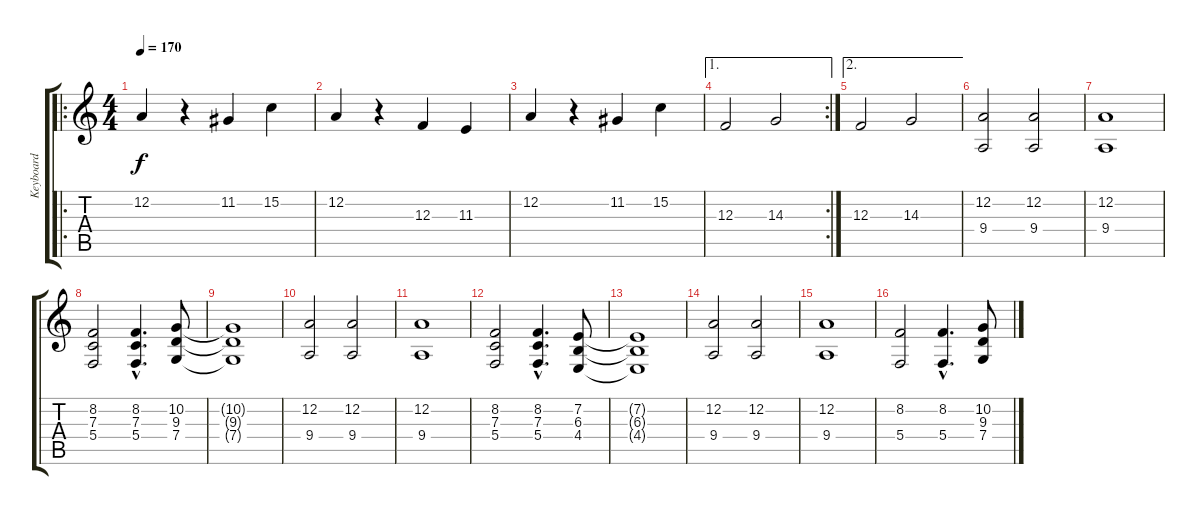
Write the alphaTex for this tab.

\track ("Keyboard" "Keyboard") {instrument stringensemble1}
\staff {score tabs}
\tuning (D4 A3 F3 C3 G2 D2) {hide}
\ro
\ts (4 4)
\tempo 170
\clef g2
\ks c
12.2.4{dy f} r.4 11.2.4 15.2.4 |
12.2.4 r.4 12.3.4 11.3.4 |
12.2.4 r.4 11.2.4 15.2.4 |
\ae 1
\rc 2
12.3.2 14.3.2 |
\ae 2
12.3.2 14.3.2 |
(12.2 9.4).2{volume 12} (12.2 9.4).2 |
(12.2 9.4).1 |
(8.2 7.3 5.4).2 (8.2{hac} 7.3{hac} 5.4{hac}).4{d} (10.2 9.3 7.4).8 |
(10.2{t} 9.3{t} 7.4{t}).1 |
(12.2 9.4).2 (12.2 9.4).2 |
(12.2 9.4).1 |
(8.2 7.3 5.4).2 (8.2{hac} 7.3{hac} 5.4{hac}).4{d} (7.2 6.3 4.4).8 |
(7.2{t} 6.3{t} 4.4{t}).1 |
(12.2 9.4).2 (12.2 9.4).2 |
(12.2 9.4).1 |
(8.2 5.4).2 (8.2{hac} 5.4{hac}).4{d} (10.2 9.3 7.4).8
